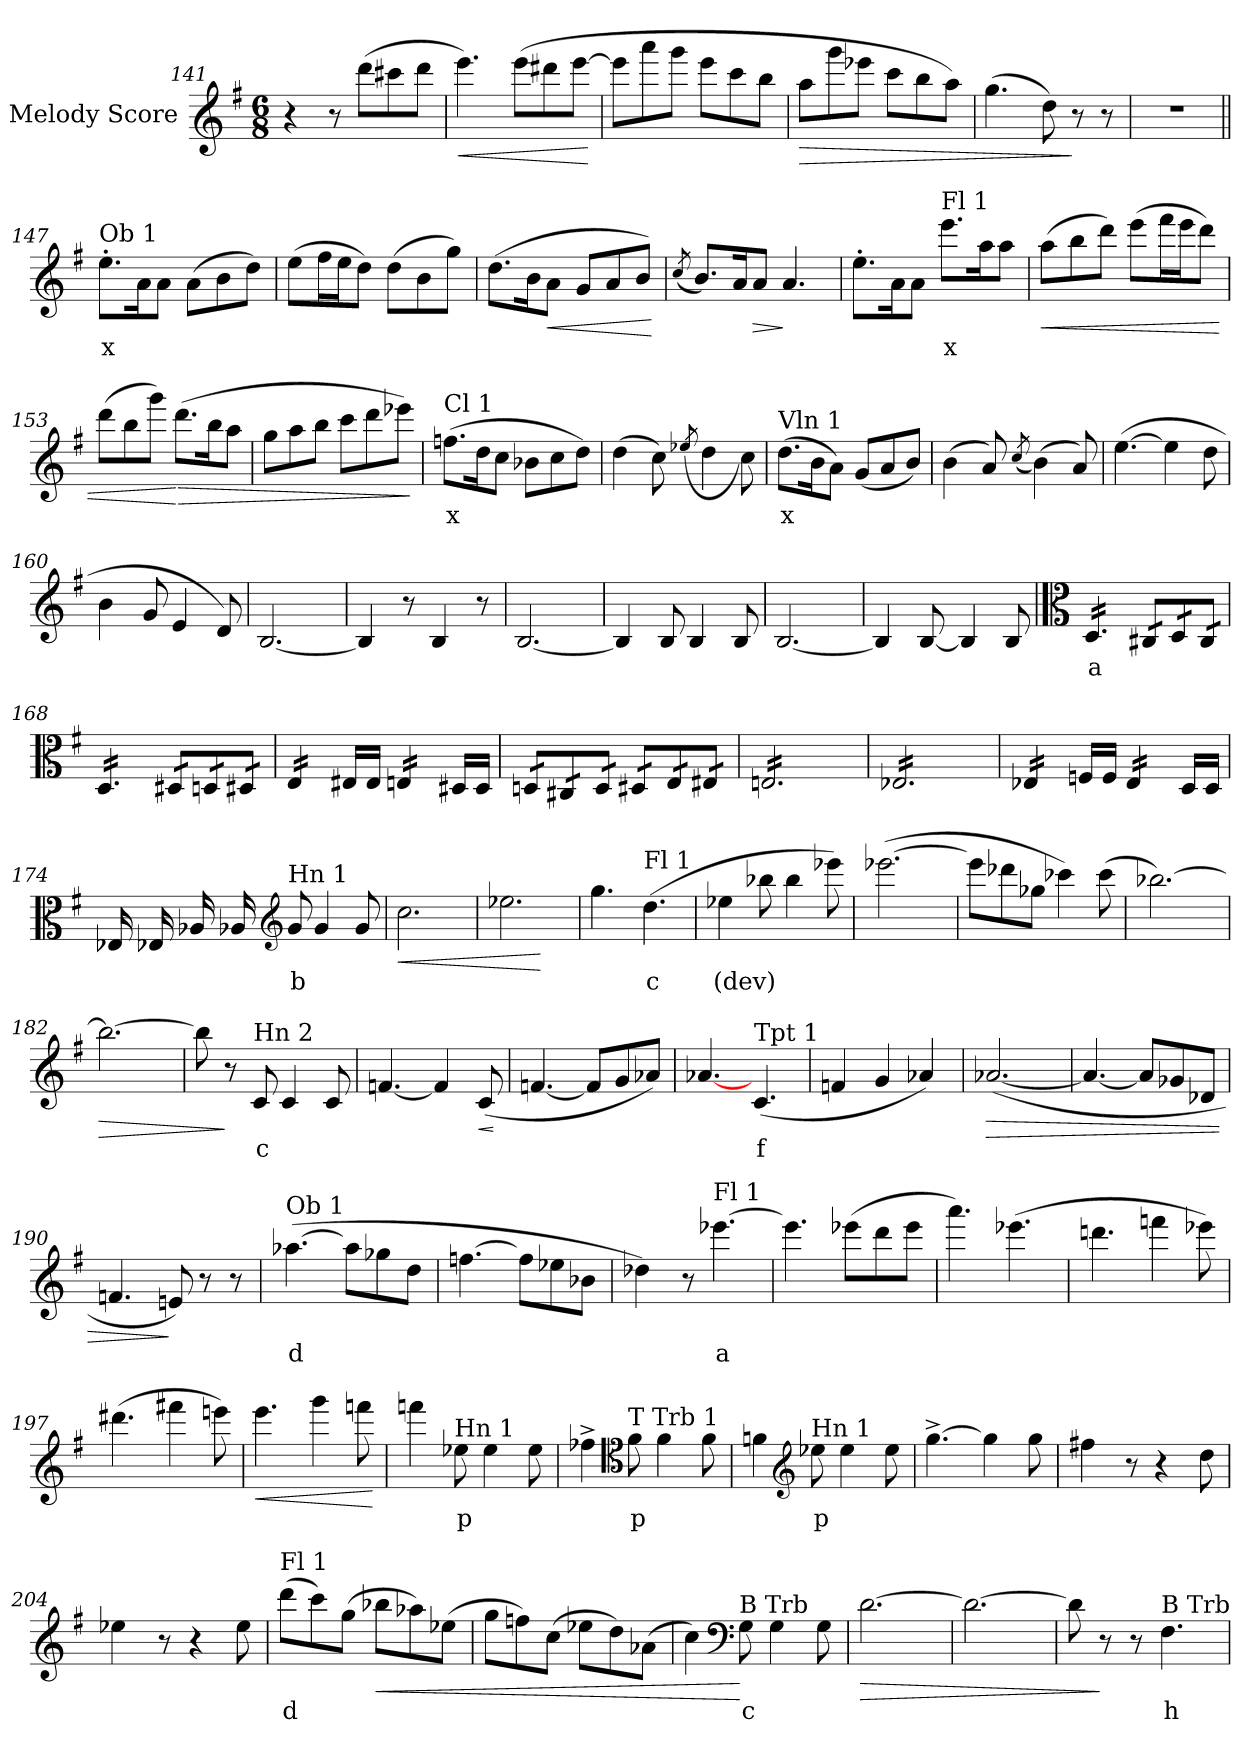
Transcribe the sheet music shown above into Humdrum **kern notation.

**kern	**text	**dynam
*part1	*part1	*part1
*staff1	*staff1	*staff1
*I"Melody Score	*	*
*clefG2	*	*
*k[f#]	*	*
*M6/8	*	*
=141	=141	=141
4r	.	.
8r	.	.
(8ddd\L	.	.
8ccc#X\	.	.
8ddd\J	.	.
=142	=142	=142
!	!	!LO:HP:b
4.eee\)	.	<
(8eee\L	.	.
8ddd#X\	.	.
[8eee\J	.	.
.	.	[
=143	=143	=143
8eee\L]	.	.
8aaa\	.	.
8ggg\J	.	.
8eee\L	.	.
8ccc\	.	.
8bb\J	.	.
=144	=144	=144
!	!	!LO:HP:b
8aa\L	.	>
8ggg\	.	.
8eee-X\J	.	.
8ccc\L	.	.
8bb\	.	.
8aa\J)	.	.
=145	=145	=145
(4.gg\	.	.
8dd\)	.	.
8r	.	]
8r	.	.
=146	=146	=146
2.r	.	.
=147||	=147||	=147||
!LO:TX:a:t=Ob 1	!	!
!	!LO:LY:b:color=#FF0000	!
8.ee'\L	x	.
16a\K	.	.
8a\J	.	.
(8a\L	.	.
8b\	.	.
8dd\J)	.	.
=148	=148	=148
(8ee\L	.	.
16ff#\L	.	.
16ee\J	.	.
8dd\J)	.	.
(8dd\L	.	.
8b\	.	.
8gg\J)	.	.
=149	=149	=149
(8.dd\L	.	.
16b\K	.	.
!	!	!LO:HP:b
8a\J	.	<
8g/L	.	.
8a/	.	.
8b/J)	.	.
.	.	[
=150	=150	=150
(8qcc/	.	.
8.b/L)	.	.
16a/K	.	.
!	!	!LO:HP:b
8a/J	.	>
4.a/	.	]
=151	=151	=151
8.ee'\L	.	.
16a\K	.	.
8a\J	.	.
!LO:TX:a:t=Fl 1	!	!
!	!LO:LY:b:color=#FF0000	!
8.eee\L	x	.
16aa\K	.	.
8aa\J	.	.
=152	=152	=152
!	!	!LO:HP:b
(8aa\L	.	<
8bb\	.	.
8ddd\J)	.	.
(8eee\L	.	.
16fff#\L	.	.
16eee\J	.	.
8ddd\J)	.	.
=153	=153	=153
(8ddd\L	.	.
8bb\	.	.
8ggg\J)	.	.
!	!	!LO:HP:n=1:b
(8.ddd\L	.	[ >
16bb\K	.	.
8aa\J	.	.
=154	=154	=154
8gg\L	.	.
8aa\	.	.
8bb\J	.	.
8ccc\L	.	.
8ddd\	.	.
8eee-X\J)	.	.
.	.	]
=155	=155	=155
!LO:TX:a:t=Cl 1	!	!
!	!LO:LY:b:color=#FF0000	!
(8.ff\L	x	.
16dd\K	.	.
8cc\J	.	.
8b-\L	.	.
8cc\	.	.
8dd\J)	.	.
=156	=156	=156
(4dd\	.	.
8cc\)	.	.
(8qee-/	.	.
4dd\	.	.
8cc\)	.	.
=157	=157	=157
!LO:TX:a:t=Vln 1	!	!
!	!LO:LY:a:color=#FF0000	!
(8.dd\L	x	.
16b\K	.	.
8a\J)	.	.
(8g/L	.	.
8a/	.	.
8b/J)	.	.
=158	=158	=158
(4b\	.	.
8a/)	.	.
(8qcc/	.	.
(4b\)	.	.
8a/)	.	.
=159	=159	=159
([4.ee\	.	.
4ee\]	.	.
8dd\	.	.
=160	=160	=160
4b\	.	.
8g/	.	.
4e/	.	.
8d/)	.	.
=161	=161	=161
[2.B/	.	.
=162	=162	=162
4B/]	.	.
8r	.	.
4B/	.	.
8r	.	.
=163	=163	=163
[2.B/	.	.
=164	=164	=164
4B/]	.	.
8B/	.	.
4B/	.	.
8B/	.	.
=165	=165	=165
[2.B/	.	.
=166	=166	=166
4B/]	.	.
[8B/	.	.
4B/]	.	.
8B/	.	.
=167	=167	=167
*clefC3	*	*
!LO:TX:a:t=Vla	!	!
!	!LO:LY:b:color=#FF0000	!
*tremolo	*	*
16D/LL	a	.
16D/	.	.
16D/	.	.
16D/	.	.
16D/	.	.
16D/JJ	.	.
16C#X/LL	.	.
16C#X/	.	.
16D/	.	.
16D/	.	.
16C#/	.	.
16C#/JJ	.	.
=168	=168	=168
16D/LL	.	.
16D/	.	.
16D/	.	.
16D/	.	.
16D/	.	.
16D/JJ	.	.
16D#X/LL	.	.
16D#X/	.	.
16Dn/	.	.
16Dn/	.	.
16D#X/	.	.
16D#X/JJ	.	.
=169	=169	=169
16E/LL	.	.
16E/	.	.
16E/	.	.
16E/JJ	.	.
*Xtremolo	*	*
16E#X/LL	.	.
16E#/JJ	.	.
*tremolo	*	*
16En/LL	.	.
16En/	.	.
16En/	.	.
16En/JJ	.	.
*Xtremolo	*	*
16D#X/LL	.	.
16D#/JJ	.	.
=170	=170	=170
*tremolo	*	*
16Dn/LL	.	.
16Dn/	.	.
16C#X/	.	.
16C#X/	.	.
16D/	.	.
16D/JJ	.	.
16D#X/LL	.	.
16D#X/	.	.
16E/	.	.
16E/	.	.
16E#X/	.	.
16E#X/JJ	.	.
=171	=171	=171
16En/LL	.	.
16En/	.	.
16En/	.	.
16En/	.	.
16En/	.	.
16En/	.	.
16En/	.	.
16En/	.	.
16En/	.	.
16En/	.	.
16En/	.	.
16En/JJ	.	.
=172	=172	=172
16E-X/LL	.	.
16E-X/	.	.
16E-X/	.	.
16E-X/	.	.
16E-X/	.	.
16E-X/	.	.
16E-X/	.	.
16E-X/	.	.
16E-X/	.	.
16E-X/	.	.
16E-X/	.	.
16E-X/JJ	.	.
=173	=173	=173
16E-X/LL	.	.
16E-X/	.	.
16E-X/	.	.
16E-X/JJ	.	.
*Xtremolo	*	*
16Fn/LL	.	.
16F/JJ	.	.
*tremolo	*	*
16E-/LL	.	.
16E-/	.	.
16E-/	.	.
16E-/JJ	.	.
*Xtremolo	*	*
16D/LL	.	.
16D/JJ	.	.
=174	=174	=174
*tremolo	*	*
16E-X/LL	.	.
16E-X/	.	.
16A-X/	.	.
16A-X/	.	.
*Xtremolo	*	*
*clefG2	*	*
!LO:TX:a:t=Hn 1	!	!
!	!LO:LY:b:color=#FF0000	!
8g/J	b	.
4g/	.	.
8g/	.	.
=175	=175	=175
!	!	!LO:HP:b
2.cc\	.	<
=176	=176	=176
2.ee-X\	.	.
.	.	[
=177	=177	=177
4.gg\	.	.
!LO:TX:a:t=Fl 1	!	!
!	!LO:LY:b:color=#FF0000	!
(4.dd\	c	.
=178	=178	=178
!	!LO:LY:b:color=#FF0000	!
4ee-X\	(dev)	.
8bb-X\	.	.
4bb-\	.	.
8eee-X\)	.	.
=179	=179	=179
([2.eee-X\	.	.
=180	=180	=180
8eee-\L]	.	.
8ddd-X\	.	.
8gg-X\J	.	.
4ccc-X\)	.	.
(8ccc-\	.	.
=181	=181	=181
[2.bb-X\)	.	.
=182	=182	=182
!	!	!LO:HP:b
2.bb-\_	.	>
=183	=183	=183
8bb-\]	.	.
8r	.	]
!LO:TX:a:t=Hn 2	!	!
!	!LO:LY:b:color=#FF0000	!
8c/	c	.
4c/	.	.
8c/	.	.
=184	=184	=184
[4.f/	.	.
4f/]	.	.
!	!	!LO:HP:b
(8c/	.	<
.	.	[
=185	=185	=185
[4.f/	.	.
8f/L]	.	.
8g/	.	.
8a-X/J)	.	.
=186	=186	=186
[4.a-X/	.	.
!LO:TX:a:t=Tpt 1	!	!
!	!LO:LY:b:color=#FF0000	!
(4.c/	f	.
=187	=187	=187
4f/	.	.
4g/	.	.
4a-X/)	.	.
=188	=188	=188
!	!	!LO:HP:b
([2.a-X/	.	>
=189	=189	=189
4.a-/_	.	.
8a-/L]	.	.
8g-X/	.	.
8d-X/J	.	.
=190	=190	=190
4.f/	.	.
8en/)	.	]
8r	.	.
8r	.	.
=191	=191	=191
!LO:TX:a:t=Ob 1	!	!
!	!LO:LY:b:color=#FF0000	!
([4.aa-X\	d	.
8aa-\L]	.	.
8gg-X\	.	.
8dd\J	.	.
=192	=192	=192
[4.ffn\	.	.
8ff\L]	.	.
8ee-X\	.	.
8b-X\J	.	.
=193	=193	=193
4dd-X\)	.	.
8r	.	.
!LO:TX:a:t=Fl 1	!	!
!	!LO:LY:b:color=#FF0000	!
[4.eee-X\	a	.
=194	=194	=194
4.eee-\]	.	.
(8eee-X\L	.	.
8ddd\	.	.
8eee-\J	.	.
=195	=195	=195
4.aaa\)	.	.
(4.eee-X\	.	.
=196	=196	=196
4.dddn\	.	.
4fffn\	.	.
8eee-X\)	.	.
=197	=197	=197
(4.ddd#X\	.	.
4fff#X\	.	.
8eeen\)	.	.
=198	=198	=198
!	!	!LO:HP:b
4.eee\	.	<
4ggg\	.	.
8fffn\	.	.
.	.	[
=199	=199	=199
4fffn\	.	.
!LO:TX:a:t=Hn 1	!	!
!	!LO:LY:b:color=#FF0000	!
8ee-X\	p	.
4ee-\	.	.
8ee-\	.	.
=200	=200	=200
4ff-X^\	.	.
*clefC4	*	*
!LO:TX:a:t=T Trb 1	!	!
!	!LO:LY:b:color=#FF0000	!
8f#\	p	.
4f#\	.	.
8f#\	.	.
=201	=201	=201
4fn\	.	.
*clefG2	*	*
!LO:TX:a:t=Hn 1	!	!
!	!LO:LY:b:color=#FF0000	!
8ee-X\	p	.
4ee-\	.	.
8ee-\	.	.
=202	=202	=202
[4.gg^\	.	.
4gg\]	.	.
8gg\	.	.
=203	=203	=203
4ff#X\	.	.
8r	.	.
4r	.	.
8dd\	.	.
=204	=204	=204
4ee-X\	.	.
8r	.	.
4r	.	.
8ee-\	.	.
=205	=205	=205
!LO:TX:a:t=Fl 1	!	!
!	!LO:LY:b:color=#FF0000	!
(8ddd\L	d	.
8ccc\)	.	.
(8gg\J	.	.
!	!	!LO:HP:b
8bb-X\L	.	<
8aa-X\)	.	.
(8ee-X\J	.	.
=206	=206	=206
8gg\L	.	.
8ffn\)	.	.
(8cc\J	.	.
8ee-X\L	.	.
8dd\)	.	.
(8a-X\J	.	.
=207	=207	=207
4cc\)	.	.
*clefF4	*	*
!LO:TX:a:t=B Trb	!	!
!	!LO:LY:b:color=#FF0000	!
8G\	c	[
4G\	.	.
8G\	.	.
=208	=208	=208
!	!	!LO:HP:b
[2.d\	.	>
=209	=209	=209
2.d\_	.	.
=210	=210	=210
8d\]	.	.
8r	.	]
8r	.	.
!LO:TX:a:t=B Trb	!	!
!	!LO:LY:b:color=#FF0000	!
4.F#\	h	.
=	=	=
*-	*-	*-
